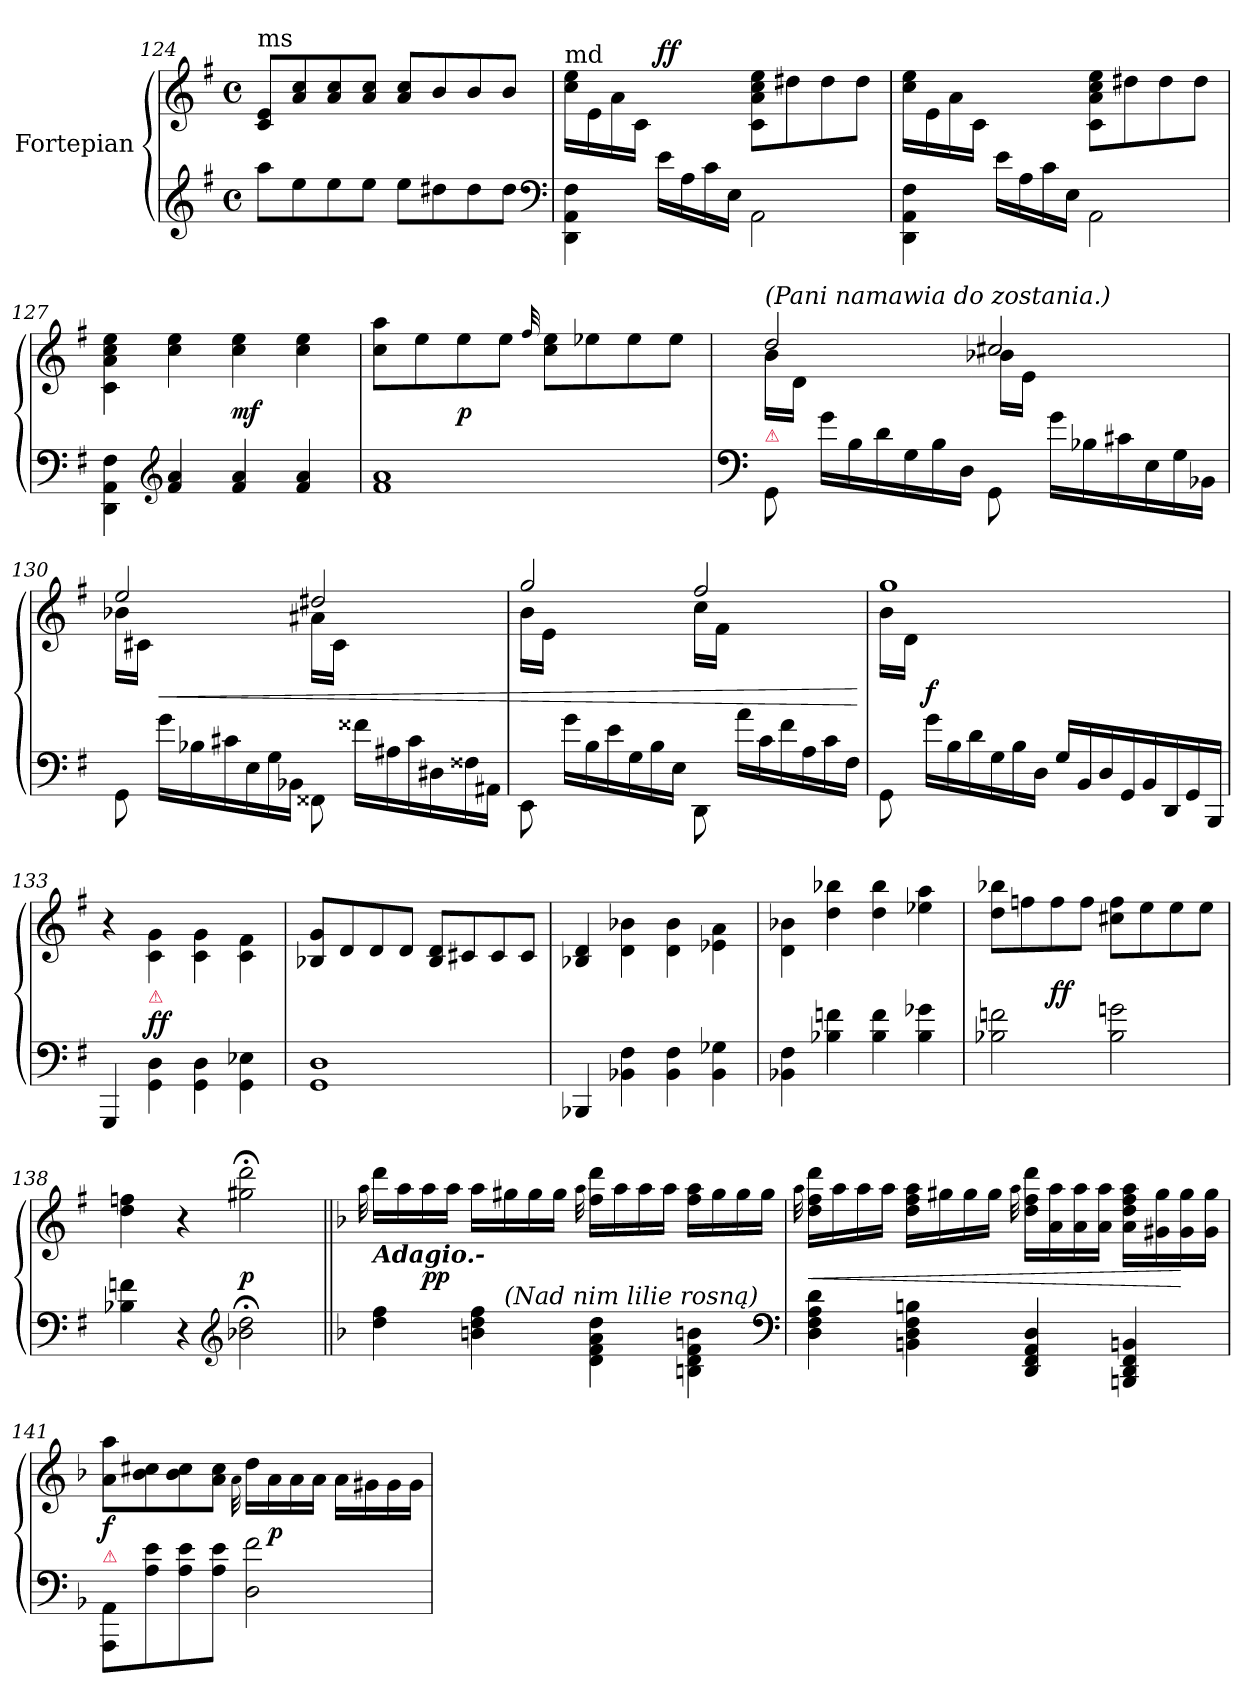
**kern	**kern	**dynam
*part1	*part1	*part1
*staff2	*staff1	*staff1/2
*I"Fortepian	*	*
*clefG2	*clefG2	*
*k[f#]	*k[f#]	*
*M4/4	*M4/4	*
*met(c)	*met(c)	*
=124	=124	=124
!	!LO:TX:a:t=ms	!
8aa\L	8c/ 8e/L	.
8ee\	8a/ 8cc/	.
8ee\	8a/ 8cc/	.
8ee\J	8a/ 8cc/J	.
8ee\L	8a/ 8cc/L	.
8dd#X\	8b/	.
8dd#\	8b/	.
8dd#\J	8b/J	.
*clefF4	*	*
=125	=125	=125
!	!LO:TX:a:t=md	!
4DD\ 4AA\ 4F#\	16cc\ 16ee\LL	.
.	16e\	.
.	16a\	.
.	16c\JJ	.
!	!	!LO:DY:a
16e\LL	4ryy	ff
16A\	.	.
16c\	.	.
16E\JJ	.	.
2AA\	8c\ 8a\ 8cc\ 8ee\L	.
.	8dd#X\	.
.	8dd#\	.
.	8dd#\J	.
=126	=126	=126
4DD\ 4AA\ 4F#\	16cc\ 16ee\LL	.
.	16e\	.
.	16a\	.
.	16c\JJ	.
16e\LL	4ryy	.
16A\	.	.
16c\	.	.
16E\JJ	.	.
2AA\	8c\ 8a\ 8cc\ 8ee\L	.
.	8dd#X\	.
.	8dd#\	.
.	8dd#\J	.
=127	=127	=127
4DD\ 4AA\ 4F#\	4c\ 4a\ 4cc\ 4ee\	.
*clefG2	*	*
4f#/ 4a/	4cc\ 4ee\	.
4f#/ 4a/	4cc\ 4ee\	mf
4f#/ 4a/	4cc\ 4ee\	.
=128	=128	=128
1f# 1a	8cc\ 8aa\L	.
.	8ee\	.
.	8ee\	p
.	8ee\J	.
.	32qqff#/	.
.	8cc\ 8ee\L	.
.	8ee-X\	.
.	8ee-\	.
.	8ee-\J	.
=129	=129	=129
*clefF4	*	*
*	*^	*
!	!LO:TX:a:i:t=(Pani namawia do zostania.)	!	!
!LO:TX:a:color=crimson:t=⚠	!	!	!
8GG\	2dd/	16b\LL	.
.	.	16d\JJ	.
16g\LL	.	8ryy	.
16B\	.	.	.
16d\	.	4ryy	.
16G\	.	.	.
16B\	.	.	.
16D\JJ	.	.	.
8GG\	2cc#X/	16b-X\LL	.
.	.	16e\JJ	.
16g\LL	.	8ryy	.
16B-X\	.	.	.
16c#X\	.	4ryy	.
16E\	.	.	.
16G\	.	.	.
16BB-X\JJ	.	.	.
=130	=130	=130	=130
8GG\	2ee/	16b-X\LL	.
.	.	16c#X\JJ	.
16g\LL	.	8ryy	<
16B-X\	.	.	.
16c#X\	.	4ryy	.
16E\	.	.	.
16G\	.	.	.
16BB-X\JJ	.	.	.
8FF##X\	2dd#X/	16a#X\LL	.
.	.	16c#\JJ	.
16f##X\LL	.	8ryy	.
16A#X\	.	.	.
16c#\	.	4ryy	.
16D#X\	.	.	.
16F##X\	.	.	.
16AA#X\JJ	.	.	.
=131	=131	=131	=131
8EE\	2gg/	16b\LL	.
.	.	16e\JJ	.
16g\LL	.	8ryy	.
16B\	.	.	.
16e\	.	4ryy	.
16G\	.	.	.
16B\	.	.	.
16E\JJ	.	.	.
8DD\	2ff#/	16cc\LL	.
.	.	16f#\JJ	.
16a\LL	.	8ryy	.
16c\	.	.	.
16f#\	.	4ryy	.
16A\	.	.	.
16c\	.	.	.
16F#\JJ	.	.	.
*	*v	*v	*
.	.	[
=132	=132	=132
*	*^	*
8GG\	1gg	16b\LL	.
.	.	16d\JJ	.
16g\LL	.	8ryy	f
16B\	.	.	.
16d\	.	4ryy	.
16G\	.	.	.
16B\	.	.	.
16D\JJ	.	.	.
16G/LL	.	2ryy	.
16BB/	.	.	.
16D/	.	.	.
16GG/	.	.	.
16BB/	.	.	.
16DD/	.	.	.
16GG/	.	.	.
16BBB/JJ	.	.	.
*	*v	*v	*
=133	=133	=133
4GGG/	4r	.
!	!LO:TX:b:color=crimson:t=⚠	!
4GG\ 4D\	4c\ 4g\	ff
4GG\ 4D\	4c\ 4g\	.
4GG\ 4E-X\	4c\ 4f#\	.
=134	=134	=134
1GG 1D	8B-X/ 8g/L	.
.	8d/	.
.	8d/	.
.	8d/J	.
.	8B-/ 8d/L	.
.	8c#X/	.
.	8c#/	.
.	8c#/J	.
=135	=135	=135
4BBB-X/	4B-X/ 4d/	.
4BB-X\ 4F#\	4d\ 4b-X\	.
4BB-\ 4F#\	4d\ 4b-\	.
4BB-\ 4G-X\	4e-X\ 4a\	.
=136	=136	=136
4BB-X\ 4F#\	4d\ 4b-X\	.
4B-X\ 4fn\	4dd\ 4bb-X\	.
4B-\ 4f\	4dd\ 4bb-\	.
4B-\ 4g-X\	4ee-X\ 4aa\	.
=137	=137	=137
2B-X\ 2fn\	8dd\ 8bb-X\L	.
.	8ffn\	.
.	8ff\	ff
.	8ff\J	.
2B-\ 2gn\	8cc#X\ 8ff\L	.
.	8ee\	.
.	8ee\	.
.	8ee\J	.
=138	=138	=138
4B-X\ 4fn\	4dd\ 4ffn\	.
4r	4r	.
*clefG2	*	*
2b-X;<\ 2dd;<\	2gg#X;<\ 2ddd;<\	p
=139||	=139||	=139||
*k[b-]	*k[b-]	*
.	32qqaa\	.
!	!LO:TX:b:Bi:t=Adagio.-	!
*^	*	*
4dd\ 4ff\	4ryy	16ddd\LL	.
.	.	16aa\	.
.	.	16aa\	pp
.	.	16aa\JJ	.
4bn\ 4dd\ 4ff\	16ryy	16aa\LL	.
!	!LO:TX:a:i:t=(Nad nim lilie rosną)	!	!
.	2ryy	16gg#X\	.
.	.	16gg#\	.
.	.	16gg#\JJ	.
.	.	32qqaa\	.
4d\ 4f\ 4a\ 4dd\	.	16ff\ 16ddd\LL	.
.	.	16aa\	.
.	.	16aa\	.
.	.	16aa\JJ	.
4Bn\ 4d\ 4f\ 4bn\	.	16ff\ 16aa\LL	.
.	8.ryy	16gg#\	.
.	.	16gg#\	.
.	.	16gg#\JJ	.
*clefF4	*	*	*
*v	*v	*	*
=140	=140	=140
.	32qqaa\	.
4D\ 4F\ 4A\ 4d\	16dd\ 16ff\ 16ddd\LL	<
.	16aa\	.
.	16aa\	.
.	16aa\JJ	.
4BBn\ 4D\ 4F\ 4Bn\	16dd\ 16ff\ 16aa\LL	.
.	16gg#X\	.
.	16gg#\	.
.	16gg#\JJ	.
.	32qqaa\	.
4DD/ 4FF/ 4AA/ 4D/	16dd\ 16ff\ 16ddd\LL	.
.	16a\ 16aa\	.
.	16a\ 16aa\	.
.	16a\ 16aa\JJ	.
4BBBn/ 4DD/ 4FF/ 4BBn/	16a\ 16dd\ 16ff\ 16aa\LL	.
.	16g#X\ 16gg#\	.
.	16g#\ 16gg#\	[
.	16g#\ 16gg#\JJ	.
=141	=141	=141
!LO:TX:a:color=crimson:t=⚠	!	!
8AAA/ 8AA/L	8a\ 8aa\L	f
8A\ 8e\	8b-\ 8cc#X\	.
8A\ 8e\	8b-\ 8cc#\	.
8A\ 8e\J	8a\ 8cc#\J	.
.	32qqa\	.
2D\ 2f\	16dd\LL	.
.	16a\	p
.	16a\	.
.	16a\JJ	.
.	16a\LL	.
.	16g#X\	.
.	16g#\	.
.	16g#\JJ	.
=	=	=
*-	*-	*-
